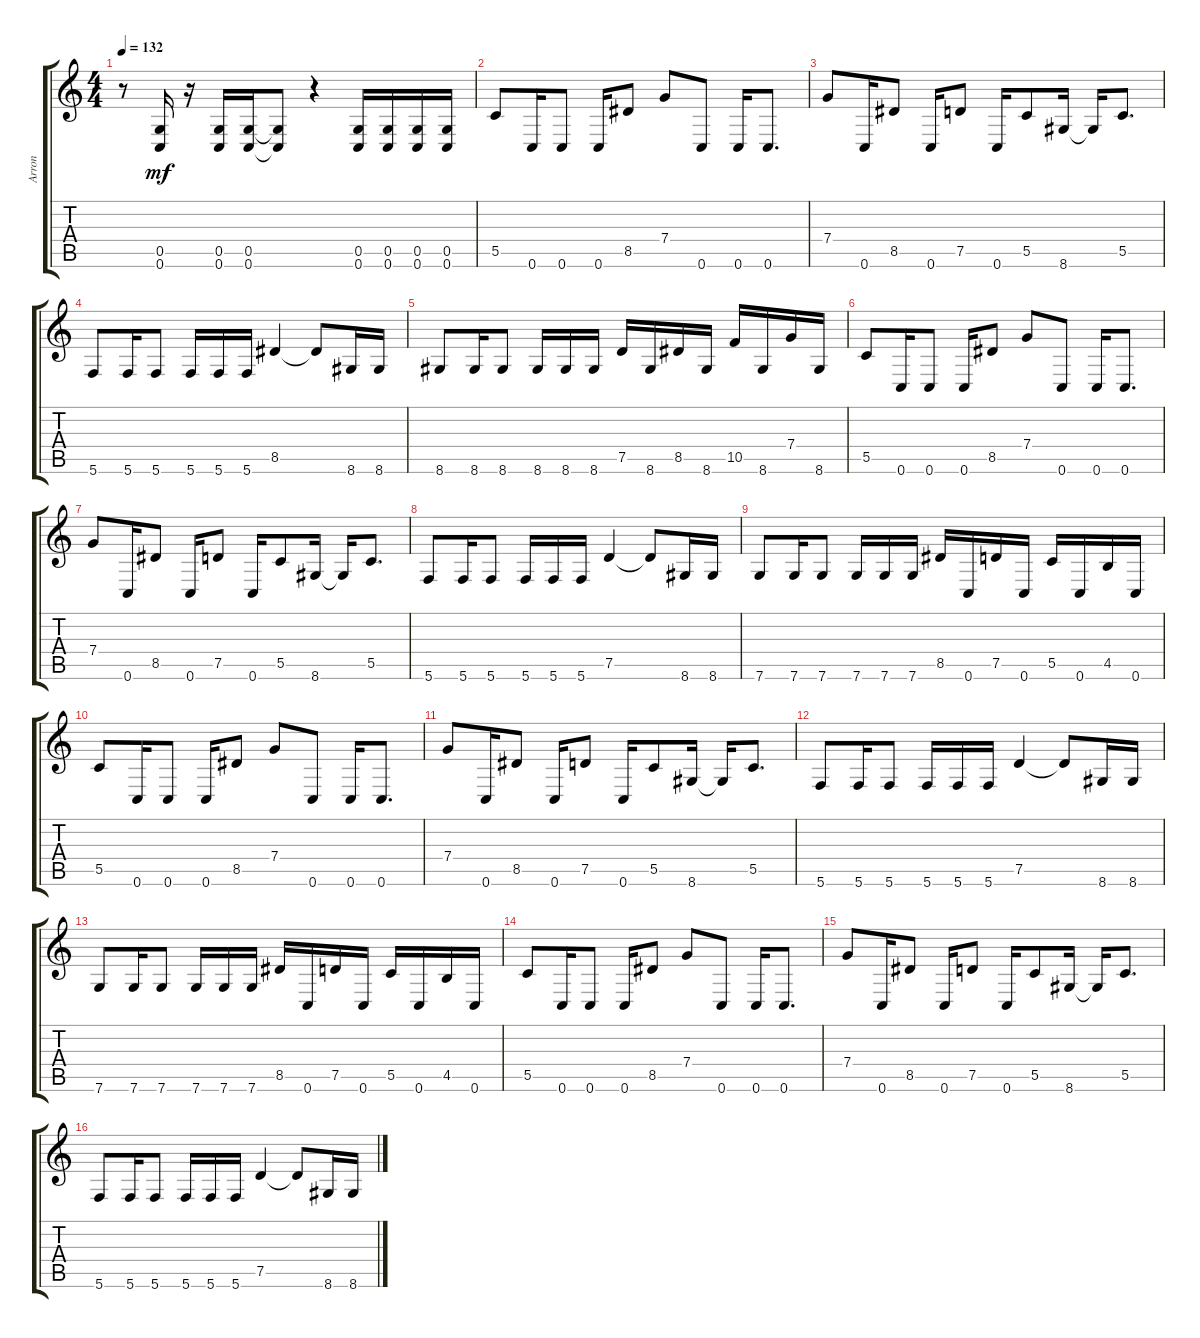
\track ("Arron" "Arron") {instrument distortionguitar}
\staff {score tabs}
\tuning (D4 A3 F3 C3 G2 C2) {hide}
\ts (4 4)
\tempo 132
\clef g2
\ks c
r.8{dy mf} (0.5 0.6).16 r.16 (0.5 0.6).16 (0.5 0.6).16 (0.5{t} 0.6{t}).8 r.4 (0.5 0.6).16 (0.5 0.6).16 (0.5 0.6).16 (0.5 0.6).16 |
5.5.8 0.6.16 0.6.8 0.6.16 8.5.8 7.4.8 0.6.8 0.6.16 0.6.8{d} |
7.4.8 0.6.16 8.5.8 0.6.16 7.5.8 0.6.16 5.5.8 8.6.16 8.6{t}.16 5.5.8{d} |
5.6.8 5.6.16 5.6.8 5.6.16 5.6.16 5.6.16 8.5.4 8.5{t}.8 8.6.16 8.6.16 |
8.6.8 8.6.16 8.6.8 8.6.16 8.6.16 8.6.16 7.5.16 8.6.16 8.5.16 8.6.16 10.5.16 8.6.16 7.4.16 8.6.16 |
5.5.8 0.6.16 0.6.8 0.6.16 8.5.8 7.4.8 0.6.8 0.6.16 0.6.8{d} |
7.4.8 0.6.16 8.5.8 0.6.16 7.5.8 0.6.16 5.5.8 8.6.16 8.6{t}.16 5.5.8{d} |
5.6.8 5.6.16 5.6.8 5.6.16 5.6.16 5.6.16 7.5.4 7.5{t}.8 8.6.16 8.6.16 |
7.6.8 7.6.16 7.6.8 7.6.16 7.6.16 7.6.16 8.5.16 0.6.16 7.5.16 0.6.16 5.5.16 0.6.16 4.5.16 0.6.16 |
5.5.8 0.6.16 0.6.8 0.6.16 8.5.8 7.4.8 0.6.8 0.6.16 0.6.8{d} |
7.4.8 0.6.16 8.5.8 0.6.16 7.5.8 0.6.16 5.5.8 8.6.16 8.6{t}.16 5.5.8{d} |
5.6.8 5.6.16 5.6.8 5.6.16 5.6.16 5.6.16 7.5.4 7.5{t}.8 8.6.16 8.6.16 |
7.6.8 7.6.16 7.6.8 7.6.16 7.6.16 7.6.16 8.5.16 0.6.16 7.5.16 0.6.16 5.5.16 0.6.16 4.5.16 0.6.16 |
5.5.8 0.6.16 0.6.8 0.6.16 8.5.8 7.4.8 0.6.8 0.6.16 0.6.8{d} |
7.4.8 0.6.16 8.5.8 0.6.16 7.5.8 0.6.16 5.5.8 8.6.16 8.6{t}.16 5.5.8{d} |
5.6.8 5.6.16 5.6.8 5.6.16 5.6.16 5.6.16 7.5.4 7.5{t}.8 8.6.16 8.6.16
